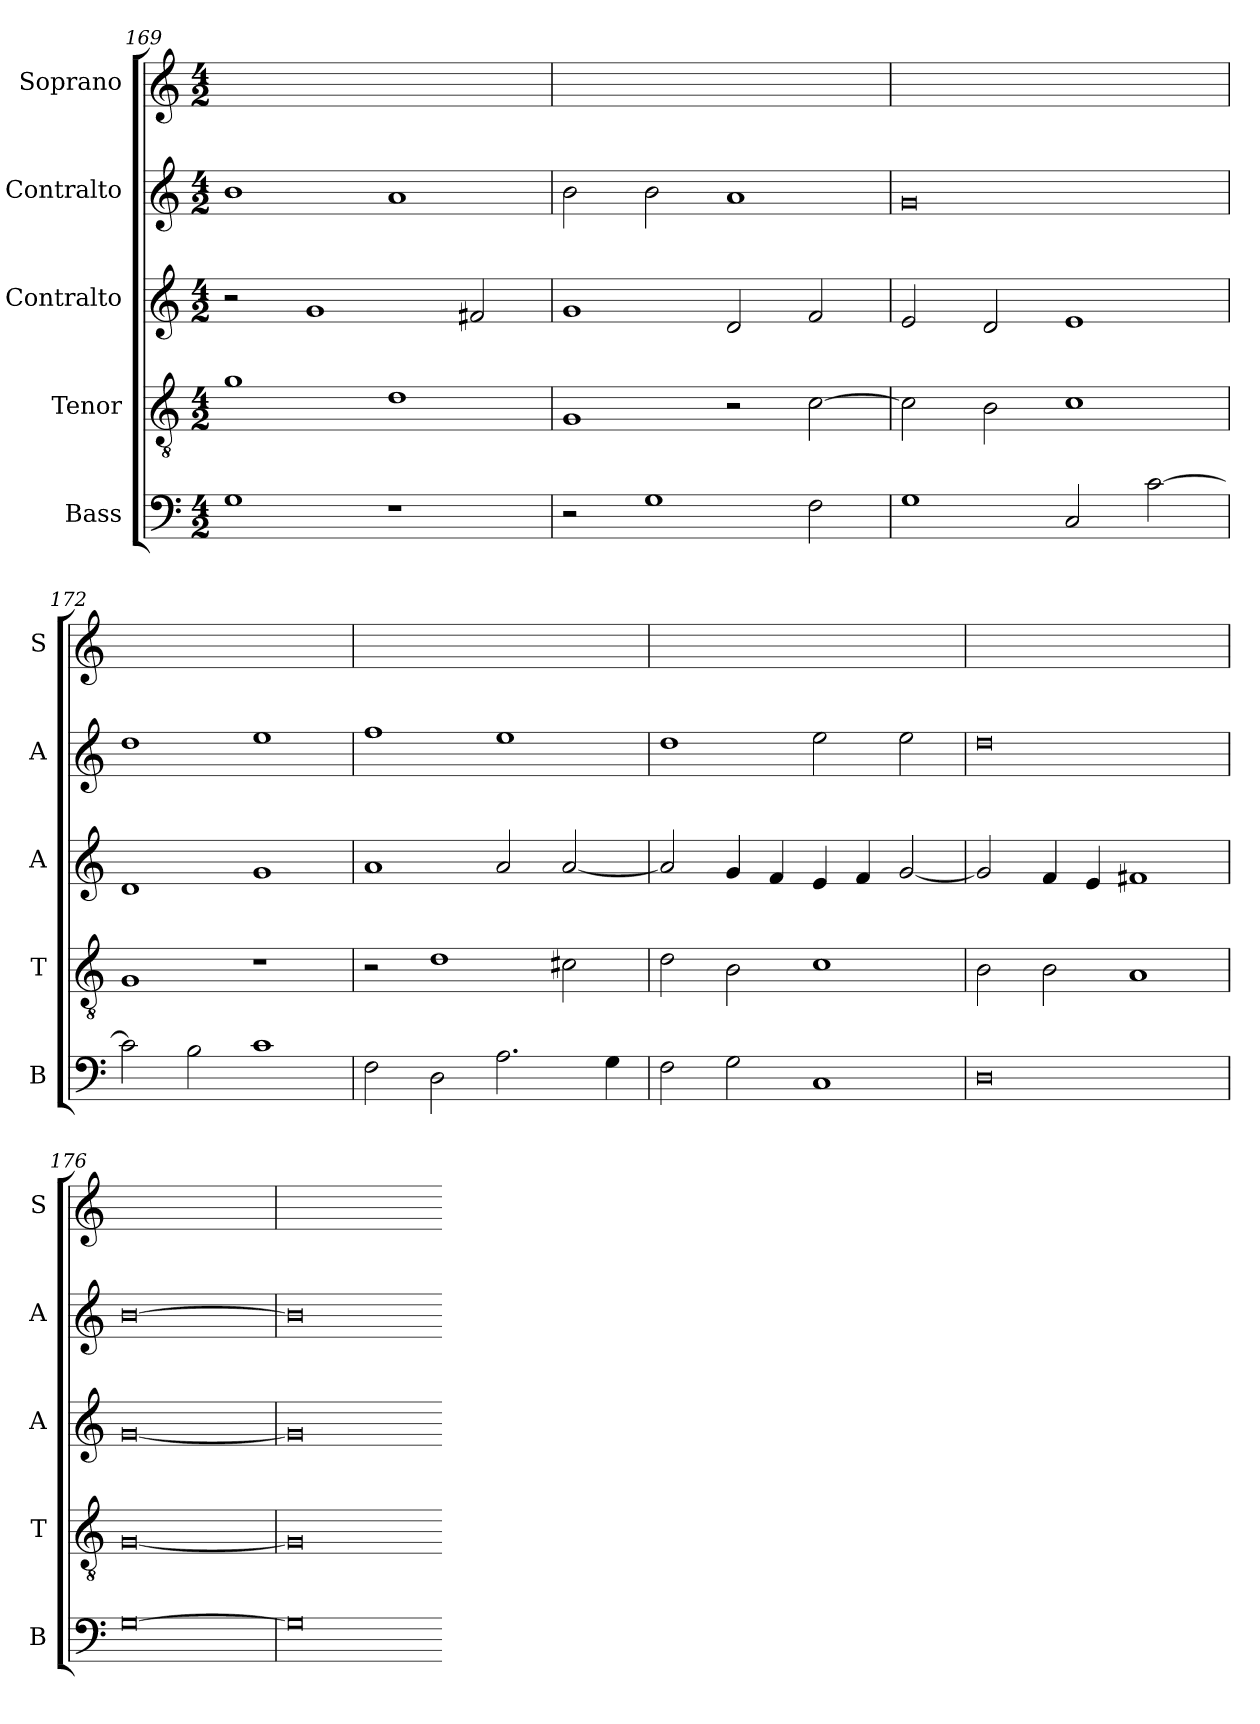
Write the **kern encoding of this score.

**kern	**kern	**kern	**kern	**kern
*part5	*part4	*part3	*part2	*part1
*staff5	*staff4	*staff3	*staff2	*staff1
*I"Bass	*I"Tenor	*I"Contralto	*I"Contralto	*I"Soprano
*I'B	*I'T	*I'A	*I'A	*I'S
*clefF4	*clefGv2	*clefG2	*clefG2	*clefG2
*k[]	*k[]	*k[]	*k[]	*k[]
*G:mix	*G:mix	*G:mix	*G:mix	*G:mix
*M4/2	*M4/2	*M4/2	*M4/2	*M4/2
=169	=169	=169	=169	=169
1G	1g	2r	1b	0ryy
.	.	1g	.	.
1r	1d	.	1a	.
.	.	2f#X	.	.
=170	=170	=170	=170	=170
2r	1G	1g	2b	0ryy
1G	.	.	2b	.
.	2r	2d	1a	.
2F	[2c	2f	.	.
=171	=171	=171	=171	=171
1G	2c]	2e	0g	0ryy
.	2B	2d	.	.
2C	1c	1e	.	.
[2c	.	.	.	.
=172	=172	=172	=172	=172
2c]	1G	1d	1dd	0ryy
2B	.	.	.	.
1c	1r	1g	1ee	.
=173	=173	=173	=173	=173
2F	2r	1a	1ff	0ryy
2D	1d	.	.	.
2.A	.	2a	1ee	.
.	2c#X	[2a	.	.
4G	.	.	.	.
=174	=174	=174	=174	=174
2F	2d	2a]	1dd	0ryy
2G	2B	4g	.	.
.	.	4f	.	.
1C	1c	4e	2ee	.
.	.	4f	.	.
.	.	[2g	2ee	.
=175	=175	=175	=175	=175
0D	2B	2g]	0dd	0ryy
.	2B	4f	.	.
.	.	4e	.	.
.	1A	1f#X	.	.
=176	=176	=176	=176	=176
[0G	[0G	[0g	[0b	0ryy
=177	=177	=177	=177	=177
0G]	0G]	0g]	0b]	0ryy
=-	=-	=-	=-	=-
*-	*-	*-	*-	*-
